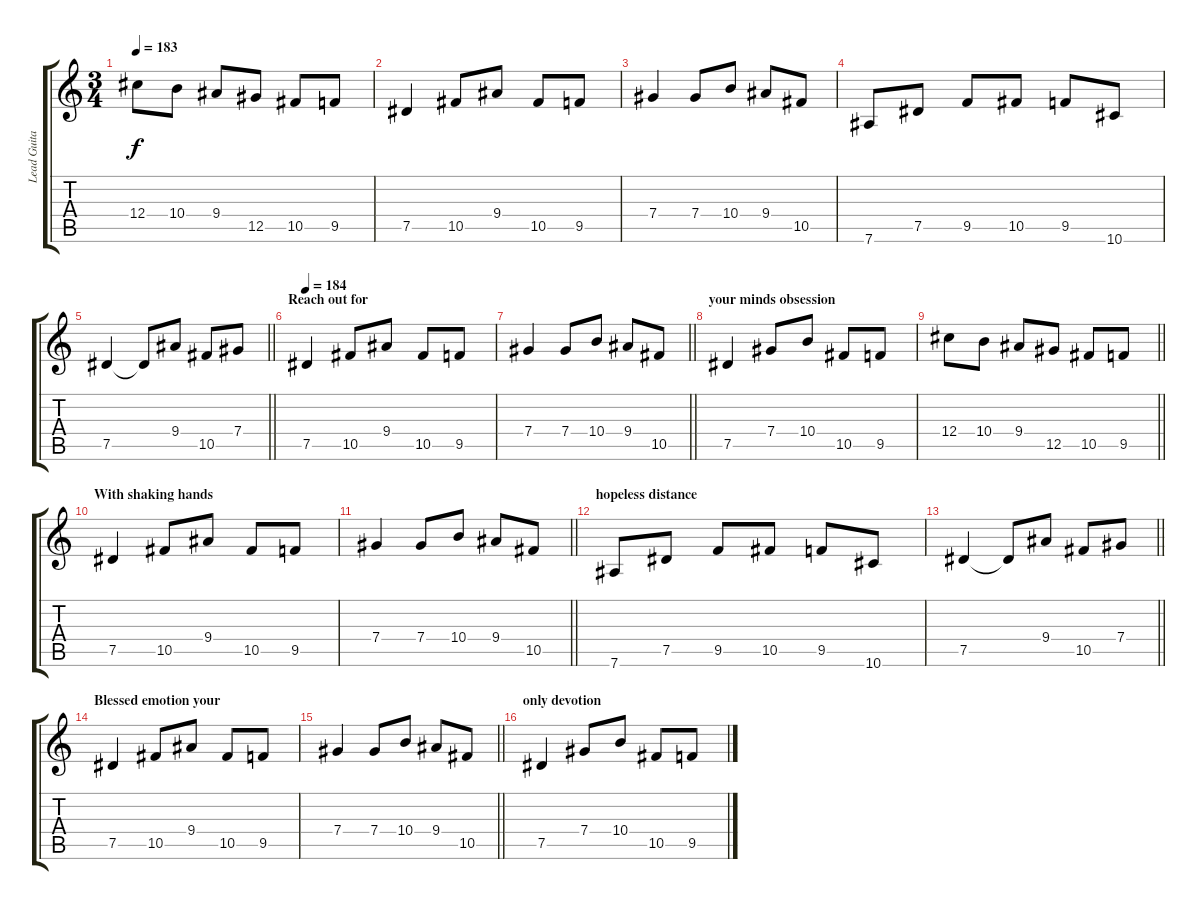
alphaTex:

\track ("Lead Guitar" "Lead Guita") {instrument distortionguitar}
\staff {score tabs}
\tuning (Eb4 Bb3 Gb3 Db3 Ab2 Eb2) {hide}
\ts (3 4)
\tempo 183
\clef g2
\ks c
12.4.8{dy f} 10.4.8 9.4.8 12.5.8 10.5.8 9.5.8 |
7.5.4 10.5.8 9.4.8 10.5.8 9.5.8 |
7.4.4 7.4.8 10.4.8 9.4.8 10.5.8 |
7.6.8 7.5.8 9.5.8 10.5.8 9.5.8 10.6.8 |
\barLineRight lightlight
7.5.4 7.5{t}.8 9.4.8 10.5.8 7.4.8 |
\section ("" "Reach out for ")
\tempo 184
7.5.4 10.5.8 9.4.8 10.5.8 9.5.8 |
\barLineRight lightlight
7.4.4 7.4.8 10.4.8 9.4.8 10.5.8 |
\section ("" "your minds obsession")
7.5.4 7.4.8 10.4.8 10.5.8 9.5.8 |
\barLineRight lightlight
12.4.8 10.4.8 9.4.8 12.5.8 10.5.8 9.5.8 |
\section ("" "With shaking hands ")
7.5.4 10.5.8 9.4.8 10.5.8 9.5.8 |
\barLineRight lightlight
7.4.4 7.4.8 10.4.8 9.4.8 10.5.8 |
\section ("" "hopeless distance")
7.6.8 7.5.8 9.5.8 10.5.8 9.5.8 10.6.8 |
\barLineRight lightlight
7.5.4 7.5{t}.8 9.4.8 10.5.8 7.4.8 |
\section ("" "Blessed emotion your ")
7.5.4 10.5.8 9.4.8 10.5.8 9.5.8 |
\barLineRight lightlight
7.4.4 7.4.8 10.4.8 9.4.8 10.5.8 |
\section ("" "only devotion")
7.5.4 7.4.8 10.4.8 10.5.8 9.5.8
